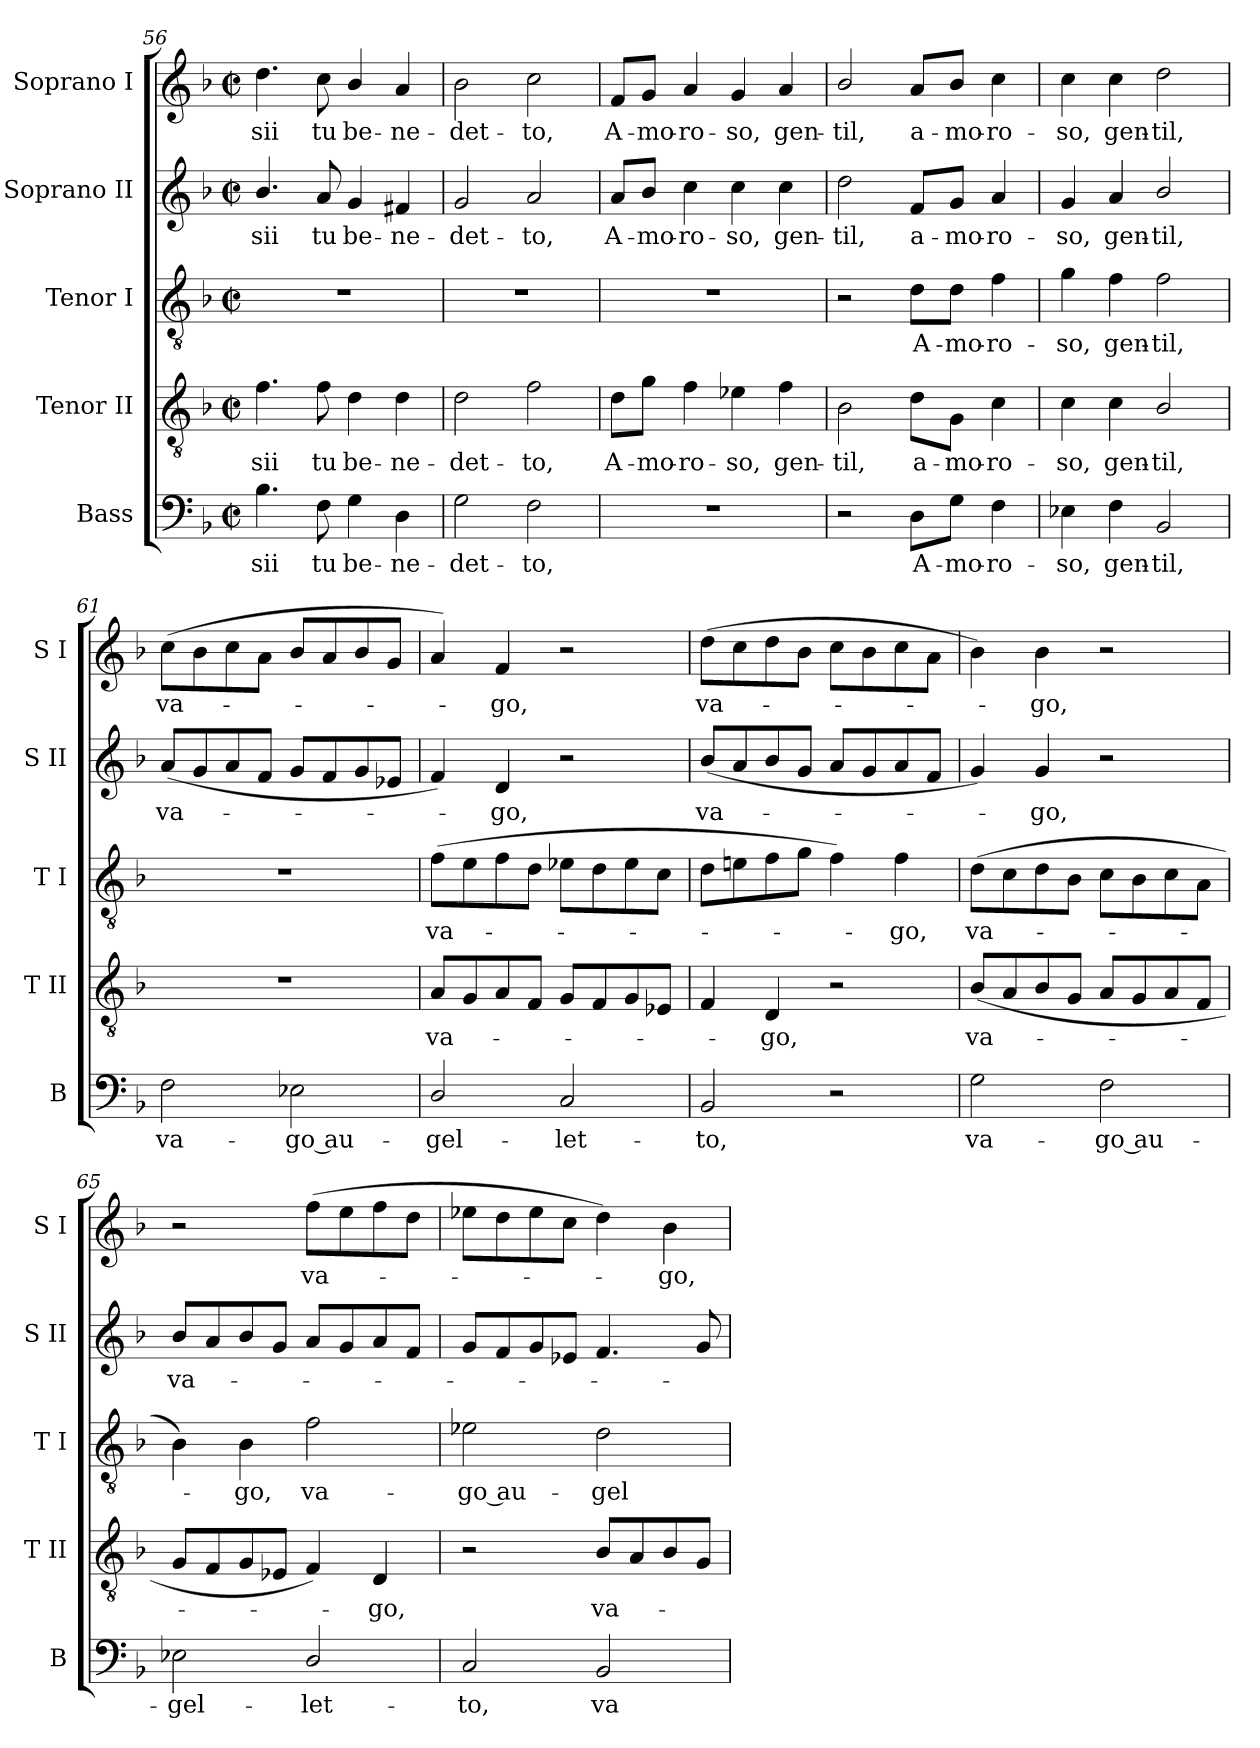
**kern	**text	**kern	**text	**kern	**text	**kern	**text	**kern	**text
*part5	*part5	*part4	*part4	*part3	*part3	*part2	*part2	*part1	*part1
*staff5	*staff5	*staff4	*staff4	*staff3	*staff3	*staff2	*staff2	*staff1	*staff1
*I"Bass	*	*I"Tenor II	*	*I"Tenor I	*	*I"Soprano II	*	*I"Soprano I	*
*I'B	*	*I'T II	*	*I'T I	*	*I'S II	*	*I'S I	*
!!LO:LB:g=z
*clefF4	*	*clefGv2	*	*clefGv2	*	*clefG2	*	*clefG2	*
*k[b-]	*	*k[b-]	*	*k[b-]	*	*k[b-]	*	*k[b-]	*
*F:	*	*F:	*	*F:	*	*F:	*	*F:	*
*M2/2	*	*M2/2	*	*M2/2	*	*M2/2	*	*M2/2	*
*met(c|)	*	*met(c|)	*	*met(c|)	*	*met(c|)	*	*met(c|)	*
=56	=56	=56	=56	=56	=56	=56	=56	=56	=56
!	!LO:LY:b	!	!LO:LY:b	!	!	!	!LO:LY:b	!	!LO:LY:b
4.B-\	sii	4.f\	sii	1r	.	4.b-/	sii	4.dd\	sii
!	!LO:LY:b	!	!LO:LY:b	!	!	!	!LO:LY:b	!	!LO:LY:b
8F\	tu	8f\	tu	.	.	8a/	tu	8cc\	tu
!	!LO:LY:b	!	!LO:LY:b	!	!	!	!LO:LY:b	!	!LO:LY:b
4G\	be-	4d\	be-	.	.	4g/	be-	4b-/	be-
!	!LO:LY:b	!	!LO:LY:b	!	!	!	!LO:LY:b	!	!LO:LY:b
4D\	-ne-	4d\	-ne-	.	.	4f#X/	-ne-	4a/	-ne-
=57	=57	=57	=57	=57	=57	=57	=57	=57	=57
!	!LO:LY:b	!	!LO:LY:b	!	!	!	!LO:LY:b	!	!LO:LY:b
2G\	-det-	2d\	-det-	1r	.	2g/	-det-	2b-\	-det-
!	!LO:LY:b	!	!LO:LY:b	!	!	!	!LO:LY:b	!	!LO:LY:b
2F\	-to,	2f\	-to,	.	.	2a/	-to,	2cc\	-to,
=58	=58	=58	=58	=58	=58	=58	=58	=58	=58
!	!	!	!LO:LY:b	!	!	!	!LO:LY:b	!	!LO:LY:b
1r	.	8d\L	A-	1r	.	8a/L	A-	8f/L	A-
!	!	!	!LO:LY:b	!	!	!	!LO:LY:b	!	!LO:LY:b
.	.	8g\J	-mo-	.	.	8b-/J	-mo-	8g/J	-mo-
!	!	!	!LO:LY:b	!	!	!	!LO:LY:b	!	!LO:LY:b
.	.	4f\	-ro-	.	.	4cc\	-ro-	4a/	-ro-
!	!	!	!LO:LY:b	!	!	!	!LO:LY:b	!	!LO:LY:b
.	.	4e-X\	-so,	.	.	4cc\	-so,	4g/	-so,
!	!	!	!LO:LY:b	!	!	!	!LO:LY:b	!	!LO:LY:b
.	.	4f\	gen-	.	.	4cc\	gen-	4a/	gen-
=59	=59	=59	=59	=59	=59	=59	=59	=59	=59
!	!	!	!LO:LY:b	!	!	!	!LO:LY:b	!	!LO:LY:b
2r	.	2B-\	-til,	2r	.	2dd\	-til,	2b-/	-til,
!	!LO:LY:b	!	!LO:LY:b	!	!LO:LY:b	!	!LO:LY:b	!	!LO:LY:b
8D\L	A-	8d\L	a-	8d\L	A-	8f/L	a-	8a/L	a-
!	!LO:LY:b	!	!LO:LY:b	!	!LO:LY:b	!	!LO:LY:b	!	!LO:LY:b
8G\J	-mo-	8G\J	-mo-	8d\J	-mo-	8g/J	-mo-	8b-/J	-mo-
!	!LO:LY:b	!	!LO:LY:b	!	!LO:LY:b	!	!LO:LY:b	!	!LO:LY:b
4F\	-ro-	4c\	-ro-	4f\	-ro-	4a/	-ro-	4cc\	-ro-
=60	=60	=60	=60	=60	=60	=60	=60	=60	=60
!	!LO:LY:b	!	!LO:LY:b	!	!LO:LY:b	!	!LO:LY:b	!	!LO:LY:b
4E-X\	-so,	4c\	-so,	4g\	-so,	4g/	-so,	4cc\	-so,
!	!LO:LY:b	!	!LO:LY:b	!	!LO:LY:b	!	!LO:LY:b	!	!LO:LY:b
4F\	gen-	4c\	gen-	4f\	gen-	4a/	gen-	4cc\	gen-
!	!LO:LY:b	!	!LO:LY:b	!	!LO:LY:b	!	!LO:LY:b	!	!LO:LY:b
2BB-/	-til,	2B-/	-til,	2f\	-til,	2b-/	-til,	2dd\	-til,
=61	=61	=61	=61	=61	=61	=61	=61	=61	=61
!	!LO:LY:b	!	!	!	!	!	!LO:LY:b	!	!LO:LY:b
2F\	va-	1r	.	1r	.	(<8a/L	va-	(>8cc\L	va-
.	.	.	.	.	.	8g/	.	8b-\	.
.	.	.	.	.	.	8a/	.	8cc\	.
.	.	.	.	.	.	8f/J	.	8a\J	.
!	!LO:LY:b	!	!	!	!	!	!	!	!
2E-X\	-go au-	.	.	.	.	8g/L	.	8b-/L	.
.	.	.	.	.	.	8f/	.	8a/	.
.	.	.	.	.	.	8g/	.	8b-/	.
.	.	.	.	.	.	8e-X/J	.	8g/J	.
=62	=62	=62	=62	=62	=62	=62	=62	=62	=62
!	!LO:LY:b	!	!LO:LY:b	!	!LO:LY:b	!	!	!	!
2D/	-gel-	8A/L	va-	(>8f\L	va-	4f/)	.	4a/)	.
.	.	8G/	.	8e\	.	.	.	.	.
!	!	!	!	!	!	!	!LO:LY:b	!	!LO:LY:b
.	.	8A/	.	8f\	.	4d/	go,	4f/	go,
.	.	8F/J	.	8d\J	.	.	.	.	.
!	!LO:LY:b	!	!	!	!	!	!	!	!
2C/	-let-	8G/L	.	8e-X\L	.	2r	.	2r	.
.	.	8F/	.	8d\	.	.	.	.	.
.	.	8G/	.	8e-\	.	.	.	.	.
.	.	8E-X/J	.	8c\J	.	.	.	.	.
!!LO:PB:g=z
=63	=63	=63	=63	=63	=63	=63	=63	=63	=63
!	!LO:LY:b	!	!	!	!	!	!LO:LY:b	!	!LO:LY:b
2BB-/	-to,	4F/	.	8d\L	.	(<8b-/L	va-	(>8dd\L	va-
.	.	.	.	8en\	.	8a/	.	8cc\	.
!	!	!	!LO:LY:b	!	!	!	!	!	!
.	.	4D/	go,	8f\	.	8b-/	.	8dd\	.
.	.	.	.	8g\J	.	8g/J	.	8b-\J	.
2r	.	2r	.	4f\)	.	8a/L	.	8cc\L	.
.	.	.	.	.	.	8g/	.	8b-\	.
!	!	!	!	!	!LO:LY:b	!	!	!	!
.	.	.	.	4f\	go,	8a/	.	8cc\	.
.	.	.	.	.	.	8f/J	.	8a\J	.
=64	=64	=64	=64	=64	=64	=64	=64	=64	=64
!	!LO:LY:b	!	!LO:LY:b	!	!LO:LY:b	!	!	!	!
2G\	va-	(<8B-/L	va-	(>8d\L	va-	4g/)	.	4b-\)	.
.	.	8A/	.	8c\	.	.	.	.	.
!	!	!	!	!	!	!	!LO:LY:b	!	!LO:LY:b
.	.	8B-/	.	8d\	.	4g/	go,	4b-\	go,
.	.	8G/J	.	8B-\J	.	.	.	.	.
!	!LO:LY:b	!	!	!	!	!	!	!	!
2F\	-go au-	8A/L	.	8c\L	.	2r	.	2r	.
.	.	8G/	.	8B-\	.	.	.	.	.
.	.	8A/	.	8c\	.	.	.	.	.
.	.	8F/J	.	8A\J	.	.	.	.	.
=65	=65	=65	=65	=65	=65	=65	=65	=65	=65
!	!LO:LY:b	!	!	!	!	!	!LO:LY:b	!	!
2E-X\	-gel-	8G/L	.	4B-\)	.	8b-/L	va-	2r	.
.	.	8F/	.	.	.	8a/	.	.	.
!	!	!	!	!	!LO:LY:b	!	!	!	!
.	.	8G/	.	4B-\	go,	8b-/	.	.	.
.	.	8E-X/J	.	.	.	8g/J	.	.	.
!	!LO:LY:b	!	!	!	!LO:LY:b	!	!	!	!LO:LY:b
2D/	-let-	4F/)	.	2f\	va-	8a/L	.	(>8ff\L	va-
.	.	.	.	.	.	8g/	.	8ee\	.
!	!	!	!LO:LY:b	!	!	!	!	!	!
.	.	4D/	go,	.	.	8a/	.	8ff\	.
.	.	.	.	.	.	8f/J	.	8dd\J	.
=66	=66	=66	=66	=66	=66	=66	=66	=66	=66
!	!LO:LY:b	!	!	!	!LO:LY:b	!	!	!	!
2C/	-to,	2r	.	2e-X\	-go au-	8g/L	.	8ee-X\L	.
.	.	.	.	.	.	8f/	.	8dd\	.
.	.	.	.	.	.	8g/	.	8ee-\	.
.	.	.	.	.	.	8e-X/J	.	8cc\J	.
!	!LO:LY:b	!	!LO:LY:b	!	!LO:LY:b	!	!	!	!
2BB-/	va-	8B-/L	va-	2d\	-gel-	4.f/	.	4dd\)	.
.	.	8A/	.	.	.	.	.	.	.
!	!	!	!	!	!	!	!	!	!LO:LY:b
.	.	8B-/	.	.	.	.	.	4b-\	go,
.	.	8G/J	.	.	.	8g/	.	.	.
=	=	=	=	=	=	=	=	=	=
*-	*-	*-	*-	*-	*-	*-	*-	*-	*-
